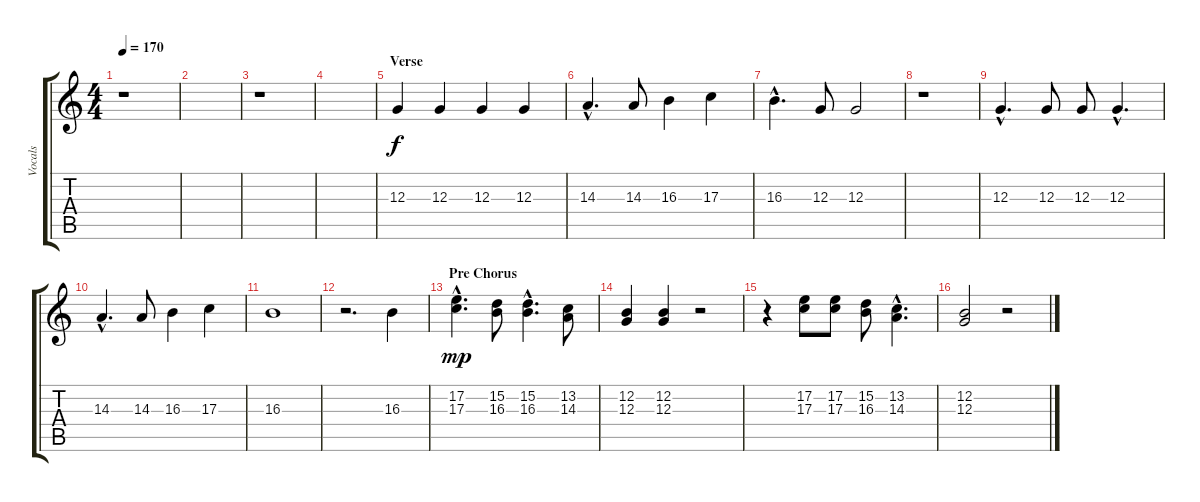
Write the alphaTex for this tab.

\track ("Vocals" "Vocals") {instrument violin}
\staff {score tabs}
\tuning (E4 B3 G3 D3 A2 E2) {hide}
\ts (4 4)
\tempo 170
\clef g2
\ks c
r.1{dy f instrument violin} |
|
r.1 |
|
\section ("" "Verse")
12.3.4 12.3.4 12.3.4 12.3.4 |
14.3{hac}.4{d} 14.3.8 16.3.4 17.3.4 |
16.3{hac}.4{d} 12.3.8 12.3.2 |
r.1 |
12.3{hac}.4{d} 12.3.8 12.3.8 12.3{hac}.4{d} |
14.3{hac}.4{d} 14.3.8 16.3.4 17.3.4 |
16.3.1 |
r.2{d} 16.3.4 |
\section ("" "Pre Chorus")
(17.2{hac} 17.3{hac}).4{d dy mp} (15.2 16.3).8 (15.2{hac} 16.3{hac}).4{d} (13.2 14.3).8 |
(12.2 12.3).4 (12.2 12.3).4 r.2 |
r.4 (17.2 17.3).8 (17.2 17.3).8 (15.2 16.3).8 (13.2{hac} 14.3{hac}).4{d} |
(12.2 12.3).2 r.2
